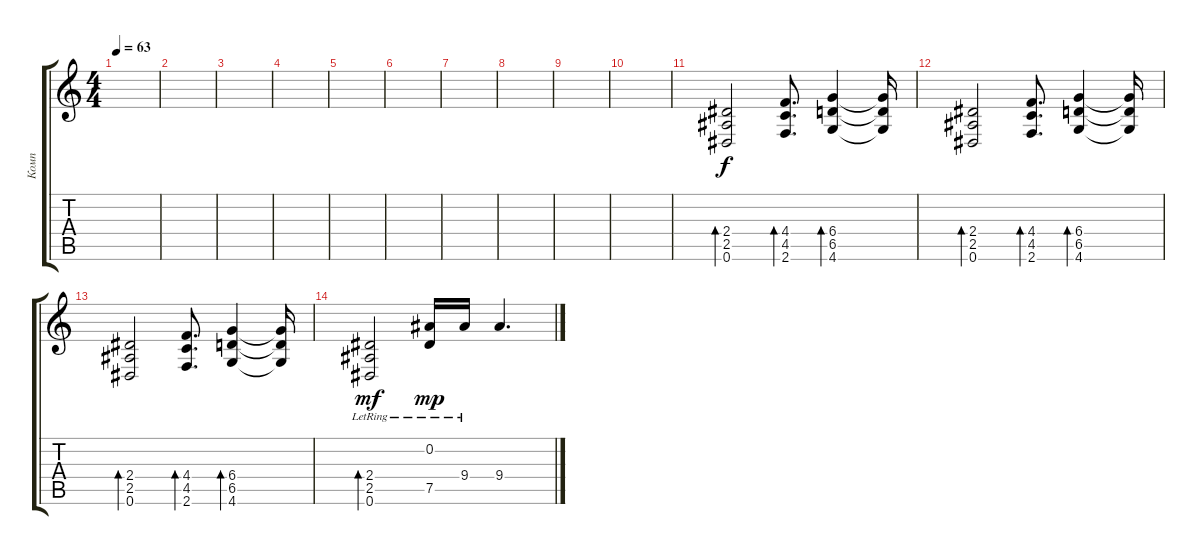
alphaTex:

\track ("Комп" "Комп") {instrument acousticguitarsteel}
\staff {score tabs}
\tuning (Eb4 Bb3 Gb3 Db3 Ab2 Eb2) {hide}
\ts (4 4)
\tempo 63
\clef g2
\ks c
|
|
|
|
|
|
|
|
|
|
(2.4 2.5 0.6).2{bd 60 dy f} (4.4 4.5 2.6).8{d bd 60} (6.4 6.5 4.6).4{bd 60} (6.4{t} 6.5{t} 4.6{t}).16 |
(2.4 2.5 0.6).2{bd 60} (4.4 4.5 2.6).8{d bd 60} (6.4 6.5 4.6).4{bd 60} (6.4{t} 6.5{t} 4.6{t}).16 |
(2.4 2.5 0.6).2{bd 60} (4.4 4.5 2.6).8{d bd 60} (6.4 6.5 4.6).4{bd 60} (6.4{t} 6.5{t} 4.6{t}).16 |
(2.4{lr} 2.5{lr} 0.6).2{bd 60 dy mf} (0.2 7.5{lr}).16{dy mp} 9.4{lr}.16 9.4.4{d}
